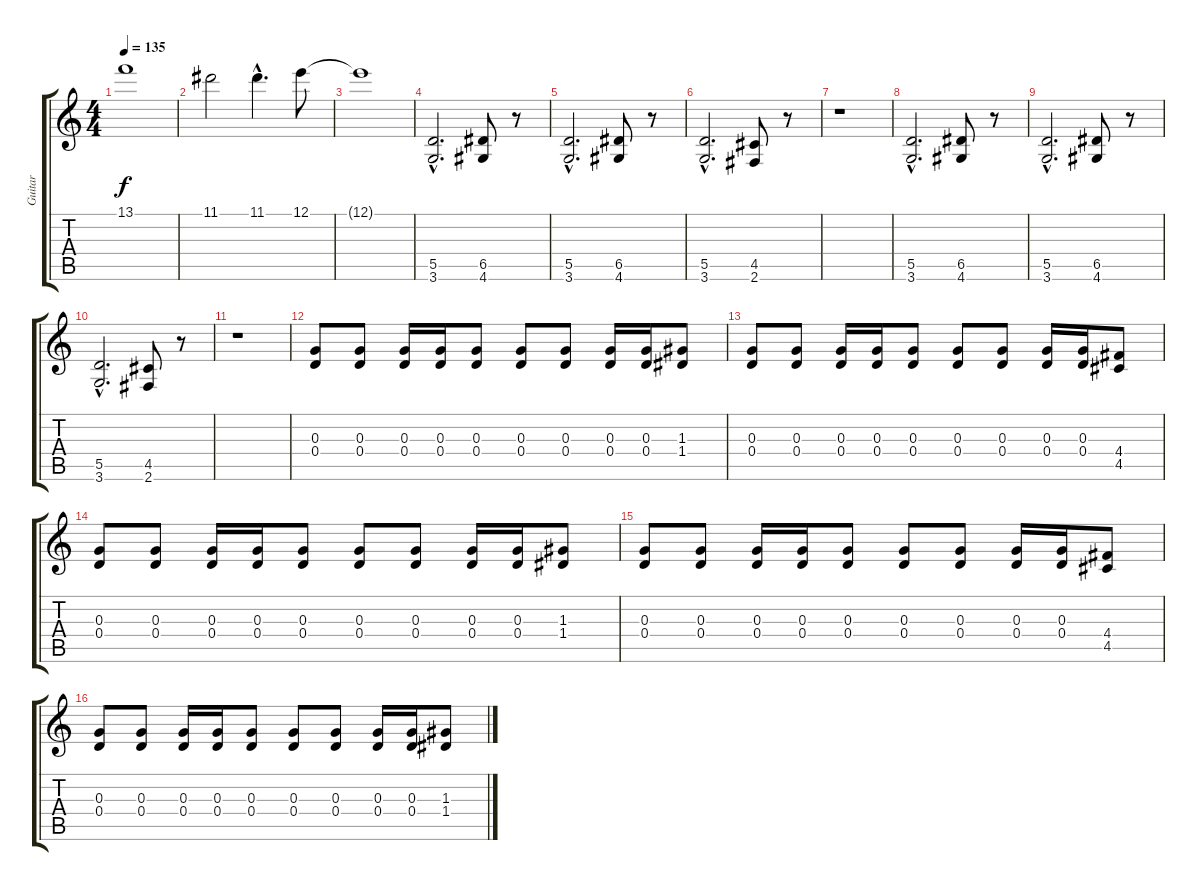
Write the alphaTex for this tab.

\track ("Guitar" "Guitar") {instrument distortionguitar}
\staff {score tabs}
\tuning (E4 B3 G3 D3 A2 E2) {hide}
\ts (4 4)
\tempo 135
\clef g2
\ks c
13.1{t}.1{dy f} |
11.1.2 11.1{hac}.4{d} 12.1.8 |
12.1{t}.1 |
(5.5{hac} 3.6{hac}).2{d} (6.5 4.6).8 r.8 |
(5.5{hac} 3.6{hac}).2{d} (6.5 4.6).8 r.8 |
(5.5{hac} 3.6{hac}).2{d} (4.5 2.6).8 r.8 |
r.1 |
(5.5{hac} 3.6{hac}).2{d} (6.5 4.6).8 r.8 |
(5.5{hac} 3.6{hac}).2{d} (6.5 4.6).8 r.8 |
(5.5{hac} 3.6{hac}).2{d} (4.5 2.6).8 r.8 |
r.1 |
(0.3 0.4).8 (0.3 0.4).8 (0.3 0.4).16 (0.3 0.4).16 (0.3 0.4).8 (0.3 0.4).8 (0.3 0.4).8 (0.3 0.4).16 (0.3 0.4).16 (1.3 1.4).8 |
(0.3 0.4).8 (0.3 0.4).8 (0.3 0.4).16 (0.3 0.4).16 (0.3 0.4).8 (0.3 0.4).8 (0.3 0.4).8 (0.3 0.4).16 (0.3 0.4).16 (4.4 4.5).8 |
(0.3 0.4).8 (0.3 0.4).8 (0.3 0.4).16 (0.3 0.4).16 (0.3 0.4).8 (0.3 0.4).8 (0.3 0.4).8 (0.3 0.4).16 (0.3 0.4).16 (1.3 1.4).8 |
(0.3 0.4).8 (0.3 0.4).8 (0.3 0.4).16 (0.3 0.4).16 (0.3 0.4).8 (0.3 0.4).8 (0.3 0.4).8 (0.3 0.4).16 (0.3 0.4).16 (4.4 4.5).8 |
(0.3 0.4).8 (0.3 0.4).8 (0.3 0.4).16 (0.3 0.4).16 (0.3 0.4).8 (0.3 0.4).8 (0.3 0.4).8 (0.3 0.4).16 (0.3 0.4).16 (1.3 1.4).8
